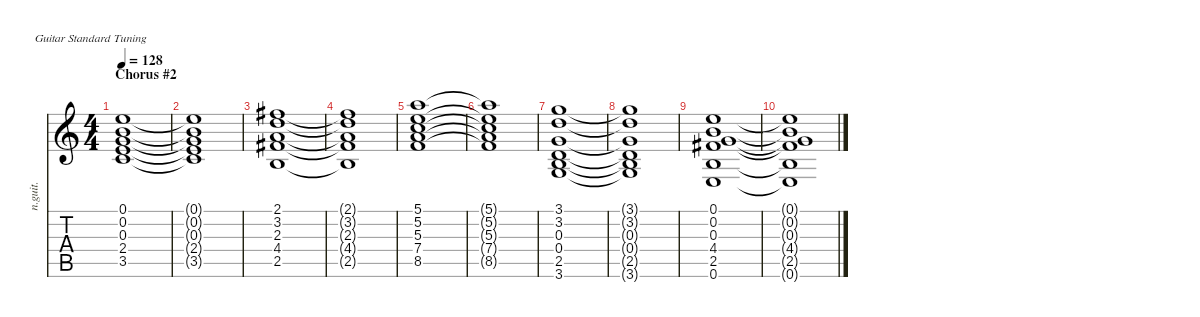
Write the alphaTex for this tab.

\defaultSystemsLayout 4
\hideDynamics
\bracketExtendMode nobrackets
\otherSystemsTrackNameOrientation horizontal
\track ("Keyboard" "n.guit.") {instrument acousticguitarnylon}
\staff {score tabs}
\tuning (E4 B3 G3 D3 A2 E2)
\ts (4 4)
\section ("" "Chorus #2")
\tempo 128
\clef g2
\ks c
(0.1 0.2 0.3 2.4 3.5).1{dy f beam Up} |
(0.1{t} 0.2{t} 0.3{t} 2.4{t} 3.5{t}).1{beam Up} |
(2.1{acc #} 3.2 2.3 4.4{acc #} 2.5).1{beam Up} |
(2.1{t acc #} 3.2{t} 2.3{t} 4.4{t acc #} 2.5{t}).1{beam Up} |
(5.1 5.2 5.3 7.4 8.5).1{beam Down} |
(5.1{t} 5.2{t} 5.3{t} 7.4{t} 8.5{t}).1{beam Down} |
(3.1 3.2 0.3 0.4 2.5 3.6).1{beam Up} |
(3.1{t} 3.2{t} 0.3{t} 0.4{t} 2.5{t} 3.6{t}).1{beam Up} |
(0.1 0.2 0.3 4.4{acc #} 2.5 0.6).1{beam Up} |
(0.1{t} 0.2{t} 0.3{t} 4.4{t acc #} 2.5{t} 0.6{t}).1{beam Up}
